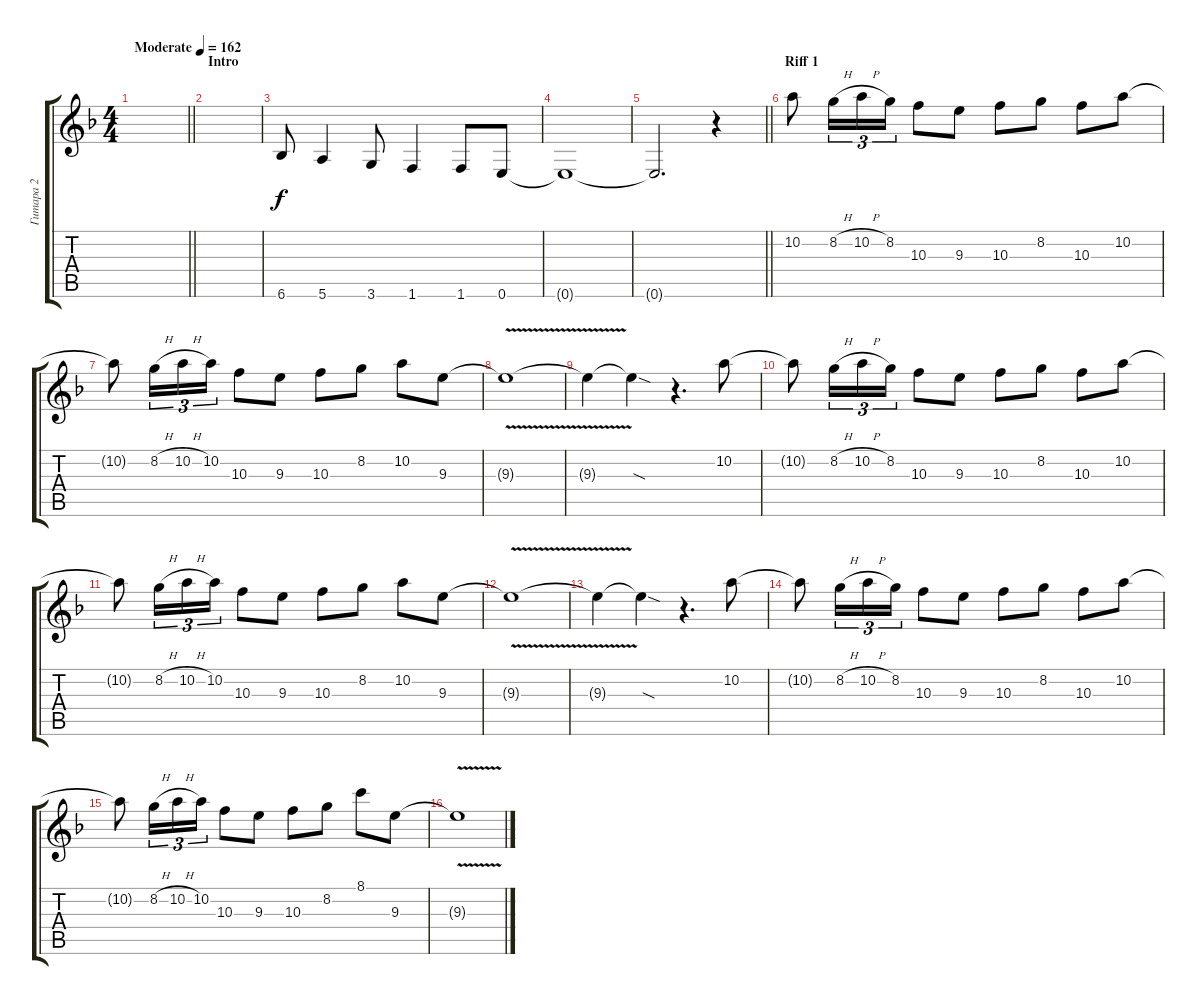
\track ("Гитара 2" "Гитара 2") {instrument distortionguitar}
\staff {score tabs}
\tuning (E4 B3 G3 D3 A2 E2) {hide}
\ts (4 4)
\tempo (162 "Moderate")
\clef g2
\barLineRight lightlight
\ks dminor
|
\section ("" "Intro")
|
6.6.8 5.6.4 3.6.8 1.6.4 1.6.8 0.6.8 |
0.6{t}.1 |
\barLineRight lightlight
0.6{t}.2{d} r.4 |
\section ("" "Riff 1")
10.2.8 8.2{h}.16{tu (3 2)} 10.2{h}.16{tu (3 2)} 8.2.16{tu (3 2)} 10.3.8 9.3.8 10.3.8 8.2.8 10.3.8 10.2.8 |
10.2{t}.8 8.2{h}.16{tu (3 2)} 10.2{h}.16{tu (3 2)} 10.2.16{tu (3 2)} 10.3.8 9.3.8 10.3.8 8.2.8 10.2.8 9.3.8 |
9.3{v t}.1 |
9.3{t}.4 9.3{sod t}.4 r.4{d} 10.2.8 |
10.2{t}.8 8.2{h}.16{tu (3 2)} 10.2{h}.16{tu (3 2)} 8.2.16{tu (3 2)} 10.3.8 9.3.8 10.3.8 8.2.8 10.3.8 10.2.8 |
10.2{t}.8 8.2{h}.16{tu (3 2)} 10.2{h}.16{tu (3 2)} 10.2.16{tu (3 2)} 10.3.8 9.3.8 10.3.8 8.2.8 10.2.8 9.3.8 |
9.3{v t}.1 |
9.3{t}.4 9.3{sod t}.4 r.4{d} 10.2.8 |
10.2{t}.8 8.2{h}.16{tu (3 2)} 10.2{h}.16{tu (3 2)} 8.2.16{tu (3 2)} 10.3.8 9.3.8 10.3.8 8.2.8 10.3.8 10.2.8 |
10.2{t}.8 8.2{h}.16{tu (3 2)} 10.2{h}.16{tu (3 2)} 10.2.16{tu (3 2)} 10.3.8 9.3.8 10.3.8 8.2.8 8.1.8 9.3.8 |
9.3{v t}.1
